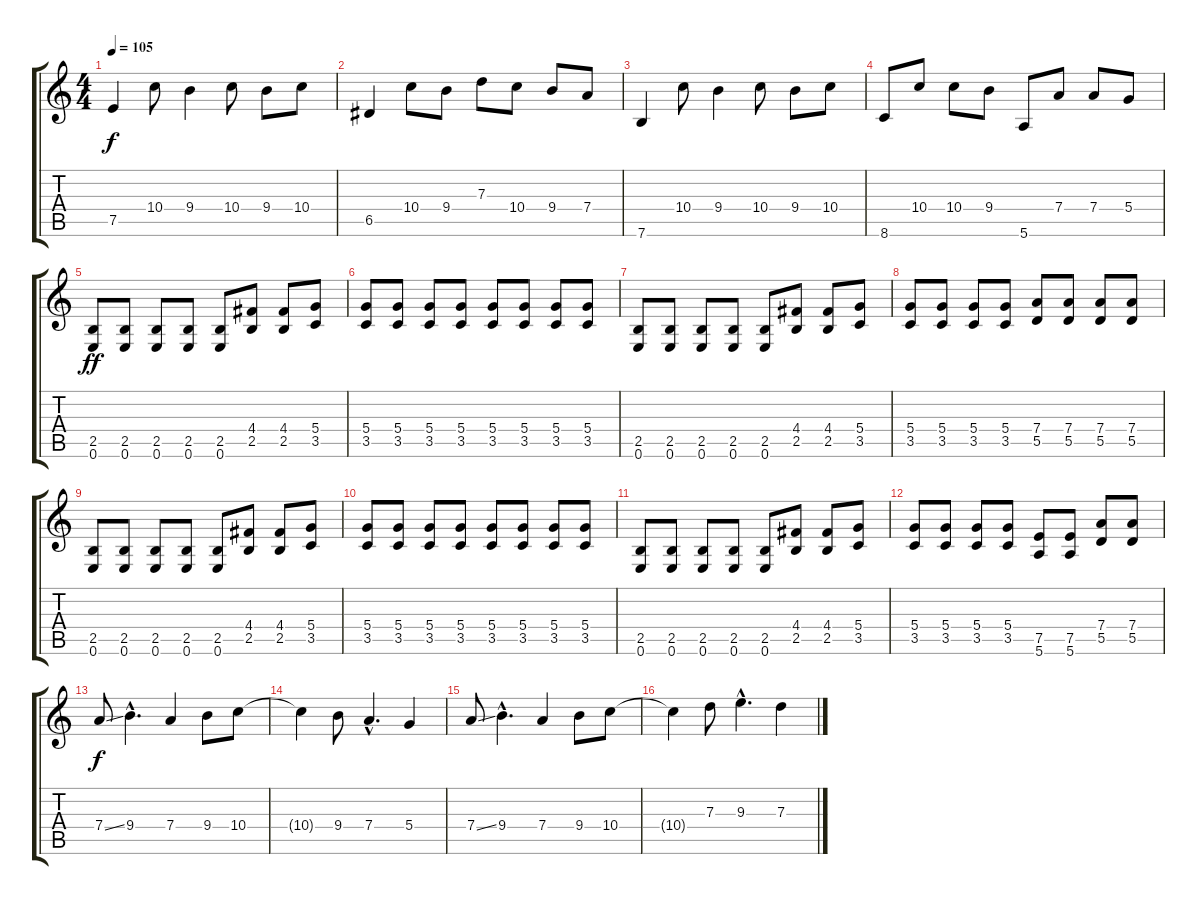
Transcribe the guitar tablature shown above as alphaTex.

\track "" {instrument distortionguitar}
\staff {score tabs}
\tuning (E4 B3 G3 D3 A2 E2) {hide}
\ts (4 4)
\tempo 105
\clef g2
\ks c
7.5.4{dy f} 10.4.8 9.4.4 10.4.8 9.4.8 10.4.8 |
6.5.4 10.4.8 9.4.8 7.3.8 10.4.8 9.4.8 7.4.8 |
7.6.4 10.4.8 9.4.4 10.4.8 9.4.8 10.4.8 |
8.6.8 10.4.8 10.4.8 9.4.8 5.6.8 7.4.8 7.4.8 5.4.8 |
(2.5 0.6).8{dy ff} (2.5 0.6).8 (2.5 0.6).8 (2.5 0.6).8 (2.5 0.6).8 (4.4 2.5).8 (4.4 2.5).8 (5.4 3.5).8 |
(5.4 3.5).8 (5.4 3.5).8 (5.4 3.5).8 (5.4 3.5).8 (5.4 3.5).8 (5.4 3.5).8 (5.4 3.5).8 (5.4 3.5).8 |
(2.5 0.6).8 (2.5 0.6).8 (2.5 0.6).8 (2.5 0.6).8 (2.5 0.6).8 (4.4 2.5).8 (4.4 2.5).8 (5.4 3.5).8 |
(5.4 3.5).8 (5.4 3.5).8 (5.4 3.5).8 (5.4 3.5).8 (7.4 5.5).8 (7.4 5.5).8 (7.4 5.5).8 (7.4 5.5).8 |
(2.5 0.6).8 (2.5 0.6).8 (2.5 0.6).8 (2.5 0.6).8 (2.5 0.6).8 (4.4 2.5).8 (4.4 2.5).8 (5.4 3.5).8 |
(5.4 3.5).8 (5.4 3.5).8 (5.4 3.5).8 (5.4 3.5).8 (5.4 3.5).8 (5.4 3.5).8 (5.4 3.5).8 (5.4 3.5).8 |
(2.5 0.6).8 (2.5 0.6).8 (2.5 0.6).8 (2.5 0.6).8 (2.5 0.6).8 (4.4 2.5).8 (4.4 2.5).8 (5.4 3.5).8 |
(5.4 3.5).8 (5.4 3.5).8 (5.4 3.5).8 (5.4 3.5).8 (7.5 5.6).8 (7.5 5.6).8 (7.4 5.5).8 (7.4 5.5).8 |
7.4{ss}.8{dy f} 9.4{hac}.4{d} 7.4.4 9.4.8 10.4.8 |
10.4{t}.4 9.4.8 7.4{hac}.4{d} 5.4.4 |
7.4{ss}.8 9.4{hac}.4{d} 7.4.4 9.4.8 10.4.8 |
10.4{t}.4 7.3.8 9.3{hac}.4{d} 7.3.4
